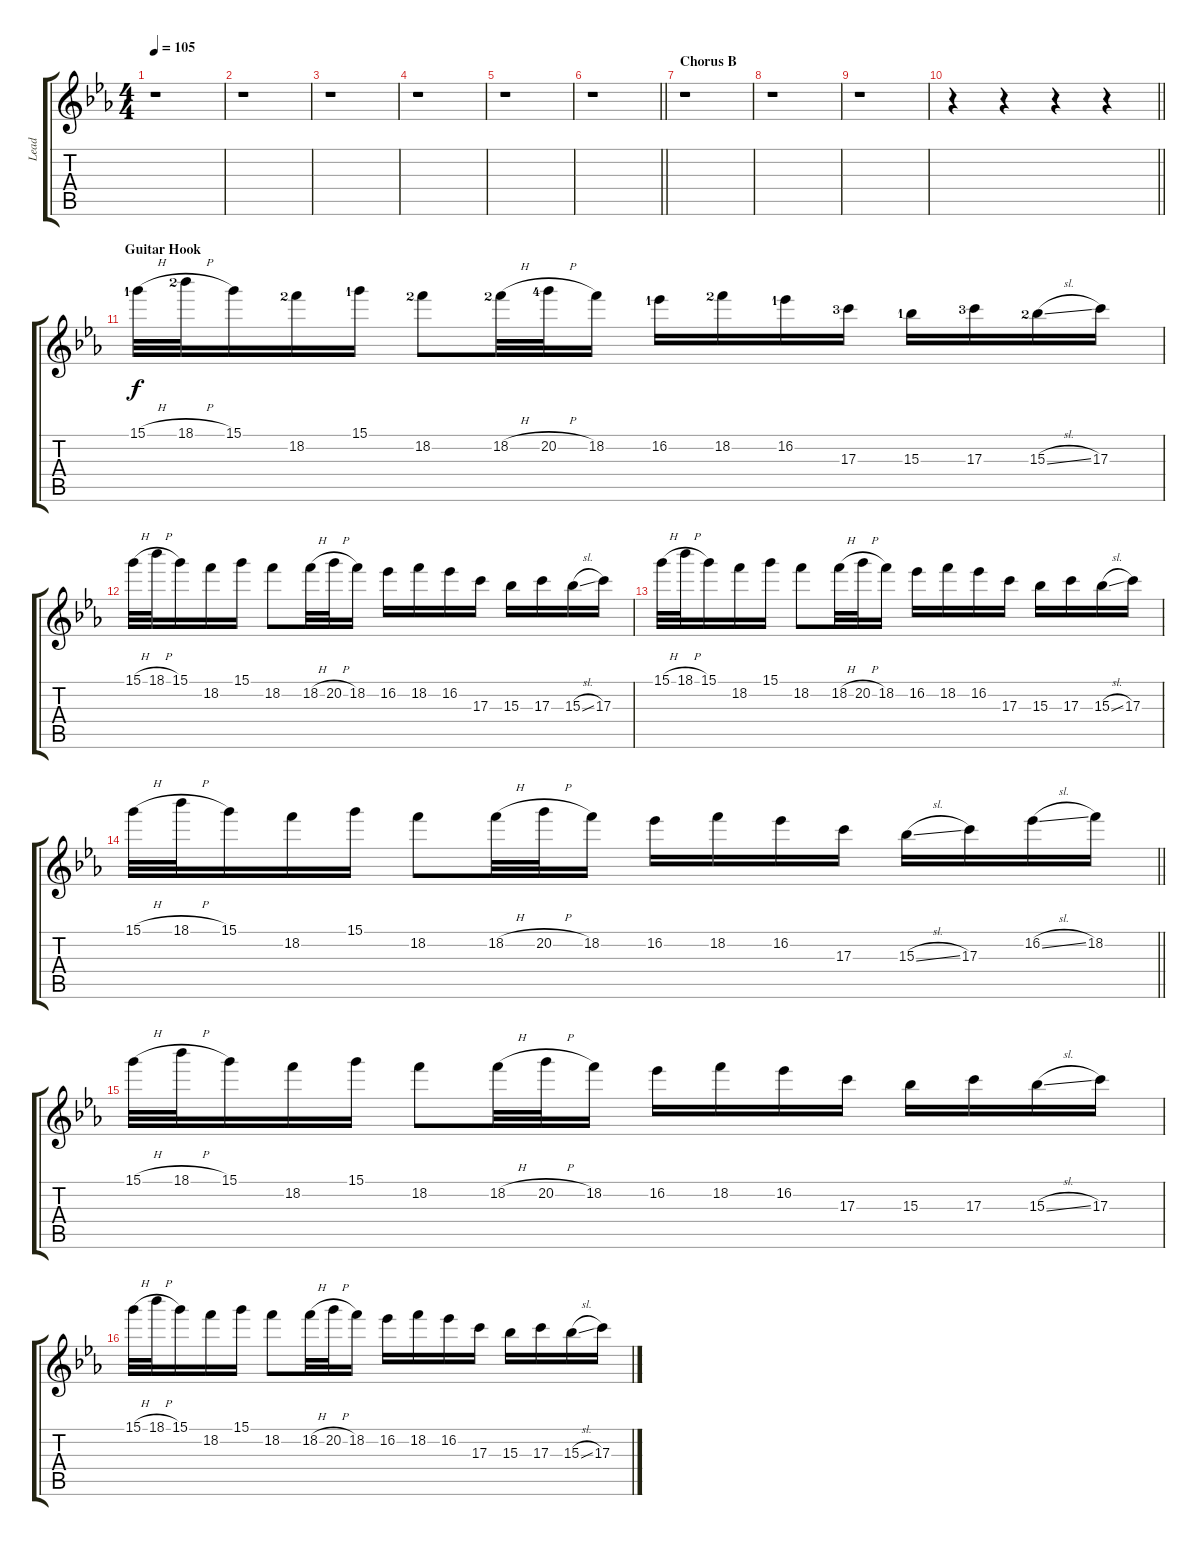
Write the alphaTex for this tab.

\track ("Lead" "Lead") {instrument electricguitarjazz}
\staff {score tabs}
\tuning (E4 B3 G3 D3 A2 E2) {hide}
\ts (4 4)
\tempo 105
\clef g2
\ks eb
r.1{dy f} |
r.1 |
r.1 |
r.1 |
r.1 |
\barLineRight lightlight
r.1 |
\section ("" "Chorus B")
r.1 |
r.1 |
r.1 |
\barLineRight lightlight
r.4 r.4 r.4 r.4 |
\section ("" "Guitar Hook")
15.1{h lf 2}.32 18.1{h lf 3}.32 15.1.16 18.2{lf 3}.16 15.1{lf 2}.16 18.2{lf 3}.8 18.2{h lf 3}.32 20.2{h lf 5}.32 18.2.16 16.2{lf 2}.16 18.2{lf 3}.16 16.2{lf 2}.16 17.3{lf 4}.16 15.3{lf 2}.16 17.3{lf 4}.16 15.3{sl lf 3}.16 17.3.16 |
15.1{h}.32 18.1{h}.32 15.1.16 18.2.16 15.1.16 18.2.8 18.2{h}.32 20.2{h}.32 18.2.16 16.2.16 18.2.16 16.2.16 17.3.16 15.3.16 17.3.16 15.3{sl}.16 17.3.16 |
15.1{h}.32 18.1{h}.32 15.1.16 18.2.16 15.1.16 18.2.8 18.2{h}.32 20.2{h}.32 18.2.16 16.2.16 18.2.16 16.2.16 17.3.16 15.3.16 17.3.16 15.3{sl}.16 17.3.16 |
\barLineRight lightlight
15.1{h}.32 18.1{h}.32 15.1.16 18.2.16 15.1.16 18.2.8 18.2{h}.32 20.2{h}.32 18.2.16 16.2.16 18.2.16 16.2.16 17.3.16 15.3{sl}.16 17.3.16 16.2{sl}.16 18.2.16 |
15.1{h}.32 18.1{h}.32 15.1.16 18.2.16 15.1.16 18.2.8 18.2{h}.32 20.2{h}.32 18.2.16 16.2.16 18.2.16 16.2.16 17.3.16 15.3.16 17.3.16 15.3{sl}.16 17.3.16 |
15.1{h}.32 18.1{h}.32 15.1.16 18.2.16 15.1.16 18.2.8 18.2{h}.32 20.2{h}.32 18.2.16 16.2.16 18.2.16 16.2.16 17.3.16 15.3.16 17.3.16 15.3{sl}.16 17.3.16
